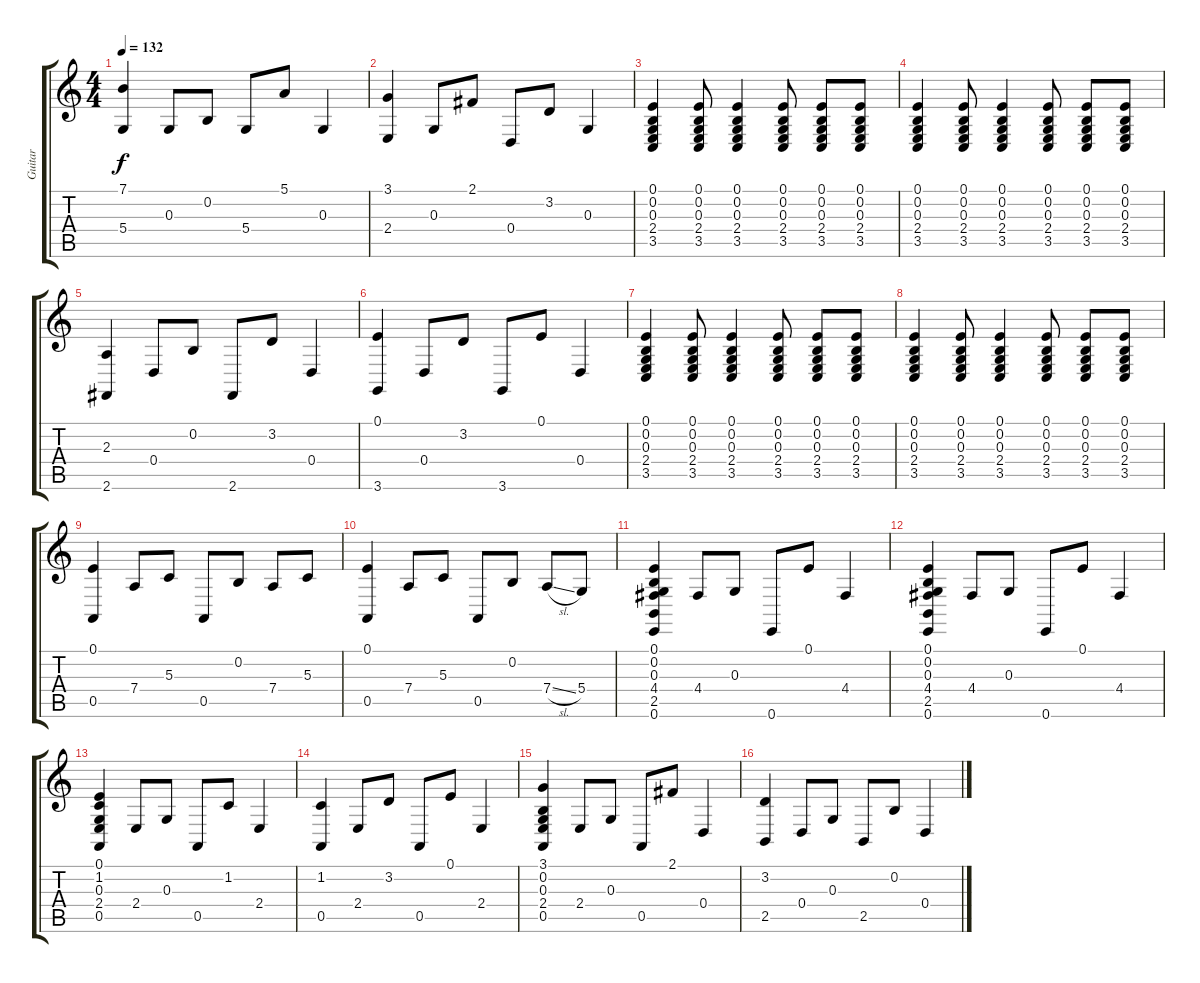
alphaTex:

\track ("Guitar" "Guitar") {instrument acousticgrandpiano}
\staff {score tabs}
\tuning (E4 B3 G3 D3 A2 E2) {hide}
\ts (4 4)
\tempo 132
\clef g2
\ks c
(7.1 5.4).4{dy f} 0.3.8 0.2.8 5.4.8 5.1.8 0.3.4 |
(3.1 2.4).4 0.3.8 2.1.8 0.4.8 3.2.8 0.3.4 |
(0.1 0.2 0.3 2.4 3.5).4 (0.1 0.2 0.3 2.4 3.5).8 (0.1 0.2 0.3 2.4 3.5).4 (0.1 0.2 0.3 2.4 3.5).8 (0.1 0.2 0.3 2.4 3.5).8 (0.1 0.2 0.3 2.4 3.5).8 |
(0.1 0.2 0.3 2.4 3.5).4 (0.1 0.2 0.3 2.4 3.5).8 (0.1 0.2 0.3 2.4 3.5).4 (0.1 0.2 0.3 2.4 3.5).8 (0.1 0.2 0.3 2.4 3.5).8 (0.1 0.2 0.3 2.4 3.5).8 |
(2.3 2.6).4 0.4.8 0.2.8 2.6.8 3.2.8 0.4.4 |
(0.1 3.6).4 0.4.8 3.2.8 3.6.8 0.1.8 0.4.4 |
(0.1 0.2 0.3 2.4 3.5).4 (0.1 0.2 0.3 2.4 3.5).8 (0.1 0.2 0.3 2.4 3.5).4 (0.1 0.2 0.3 2.4 3.5).8 (0.1 0.2 0.3 2.4 3.5).8 (0.1 0.2 0.3 2.4 3.5).8 |
(0.1 0.2 0.3 2.4 3.5).4 (0.1 0.2 0.3 2.4 3.5).8 (0.1 0.2 0.3 2.4 3.5).4 (0.1 0.2 0.3 2.4 3.5).8 (0.1 0.2 0.3 2.4 3.5).8 (0.1 0.2 0.3 2.4 3.5).8 |
(0.1 0.5).4 7.4.8 5.3.8 0.5.8 0.2.8 7.4.8 5.3.8 |
(0.1 0.5).4 7.4.8 5.3.8 0.5.8 0.2.8 7.4{sl}.8 5.4.8 |
(0.1 0.2 0.3 4.4 2.5 0.6).4 4.4.8 0.3.8 0.6.8 0.1.8 4.4.4 |
(0.1 0.2 0.3 4.4 2.5 0.6).4 4.4.8 0.3.8 0.6.8 0.1.8 4.4.4 |
(0.1 1.2 0.3 2.4 0.5).4 2.4.8 0.3.8 0.5.8 1.2.8 2.4.4 |
(1.2 0.5).4 2.4.8 3.2.8 0.5.8 0.1.8 2.4.4 |
(3.1 0.2 0.3 2.4 0.5).4 2.4.8 0.3.8 0.5.8 2.1.8 0.4.4 |
(3.2 2.5).4 0.4.8 0.3.8 2.5.8 0.2.8 0.4.4
